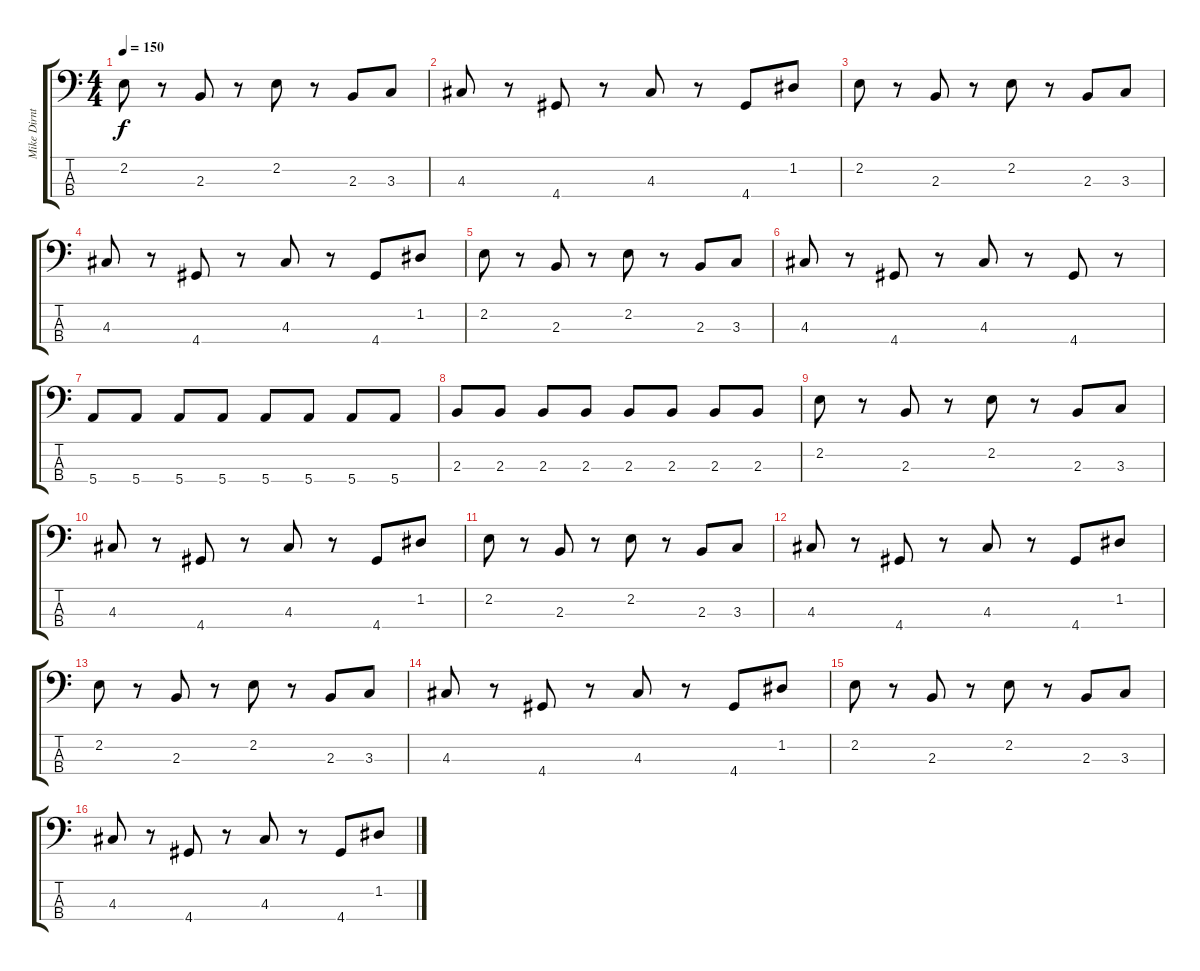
\track ("Mike Dirnt" "Mike Dirnt") {instrument electricbasspick}
\staff {score tabs}
\tuning (G2 D2 A1 E1) {hide}
\ts (4 4)
\tempo 150
\clef f4
\ks c
2.2.8{dy f} r.8 2.3.8 r.8 2.2.8 r.8 2.3.8 3.3.8 |
4.3.8 r.8 4.4.8 r.8 4.3.8 r.8 4.4.8 1.2.8 |
2.2.8 r.8 2.3.8 r.8 2.2.8 r.8 2.3.8 3.3.8 |
4.3.8 r.8 4.4.8 r.8 4.3.8 r.8 4.4.8 1.2.8 |
2.2.8 r.8 2.3.8 r.8 2.2.8 r.8 2.3.8 3.3.8 |
4.3.8 r.8 4.4.8 r.8 4.3.8 r.8 4.4.8 r.8 |
5.4.8 5.4.8 5.4.8 5.4.8 5.4.8 5.4.8 5.4.8 5.4.8 |
2.3.8 2.3.8 2.3.8 2.3.8 2.3.8 2.3.8 2.3.8 2.3.8 |
2.2.8 r.8 2.3.8 r.8 2.2.8 r.8 2.3.8 3.3.8 |
4.3.8 r.8 4.4.8 r.8 4.3.8 r.8 4.4.8 1.2.8 |
2.2.8 r.8 2.3.8 r.8 2.2.8 r.8 2.3.8 3.3.8 |
4.3.8 r.8 4.4.8 r.8 4.3.8 r.8 4.4.8 1.2.8 |
2.2.8 r.8 2.3.8 r.8 2.2.8 r.8 2.3.8 3.3.8 |
4.3.8 r.8 4.4.8 r.8 4.3.8 r.8 4.4.8 1.2.8 |
2.2.8 r.8 2.3.8 r.8 2.2.8 r.8 2.3.8 3.3.8 |
4.3.8 r.8 4.4.8 r.8 4.3.8 r.8 4.4.8 1.2.8
